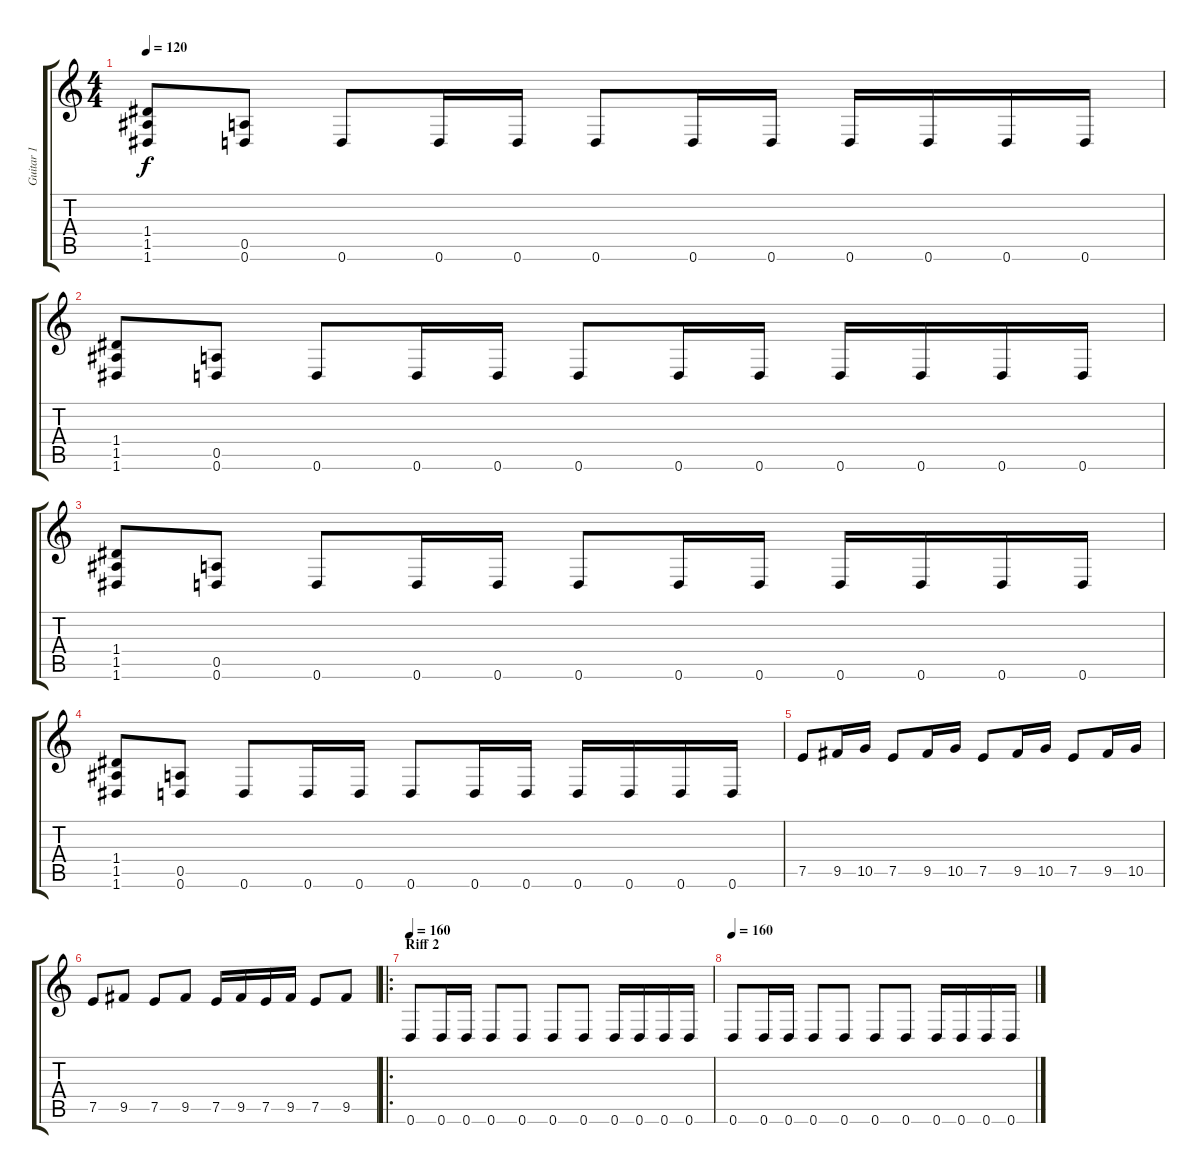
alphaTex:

\track ("Guitar 1" "Guitar 1") {instrument distortionguitar}
\staff {score tabs}
\tuning (E4 B3 G3 D3 A2 D2) {hide}
\ts (4 4)
\tempo 120
\clef g2
\ks c
(1.4 1.5 1.6).8{dy f} (0.5 0.6).8 0.6.8 0.6.16 0.6.16 0.6.8 0.6.16 0.6.16 0.6.16 0.6.16 0.6.16 0.6.16 |
(1.4 1.5 1.6).8 (0.5 0.6).8 0.6.8 0.6.16 0.6.16 0.6.8 0.6.16 0.6.16 0.6.16 0.6.16 0.6.16 0.6.16 |
(1.4 1.5 1.6).8 (0.5 0.6).8 0.6.8 0.6.16 0.6.16 0.6.8 0.6.16 0.6.16 0.6.16 0.6.16 0.6.16 0.6.16 |
(1.4 1.5 1.6).8 (0.5 0.6).8 0.6.8 0.6.16 0.6.16 0.6.8 0.6.16 0.6.16 0.6.16 0.6.16 0.6.16 0.6.16 |
7.5.8 9.5.16 10.5.16 7.5.8 9.5.16 10.5.16 7.5.8 9.5.16 10.5.16 7.5.8 9.5.16 10.5.16 |
7.5.8 9.5.8 7.5.8 9.5.8 7.5.16 9.5.16 7.5.16 9.5.16 7.5.8 9.5.8 |
\ro
\section ("" "Riff 2")
\tempo 160
0.6.8 0.6.16 0.6.16 0.6.8 0.6.8 0.6.8 0.6.8 0.6.16 0.6.16 0.6.16 0.6.16 |
\tempo 160
0.6.8 0.6.16 0.6.16 0.6.8 0.6.8 0.6.8 0.6.8 0.6.16 0.6.16 0.6.16 0.6.16
